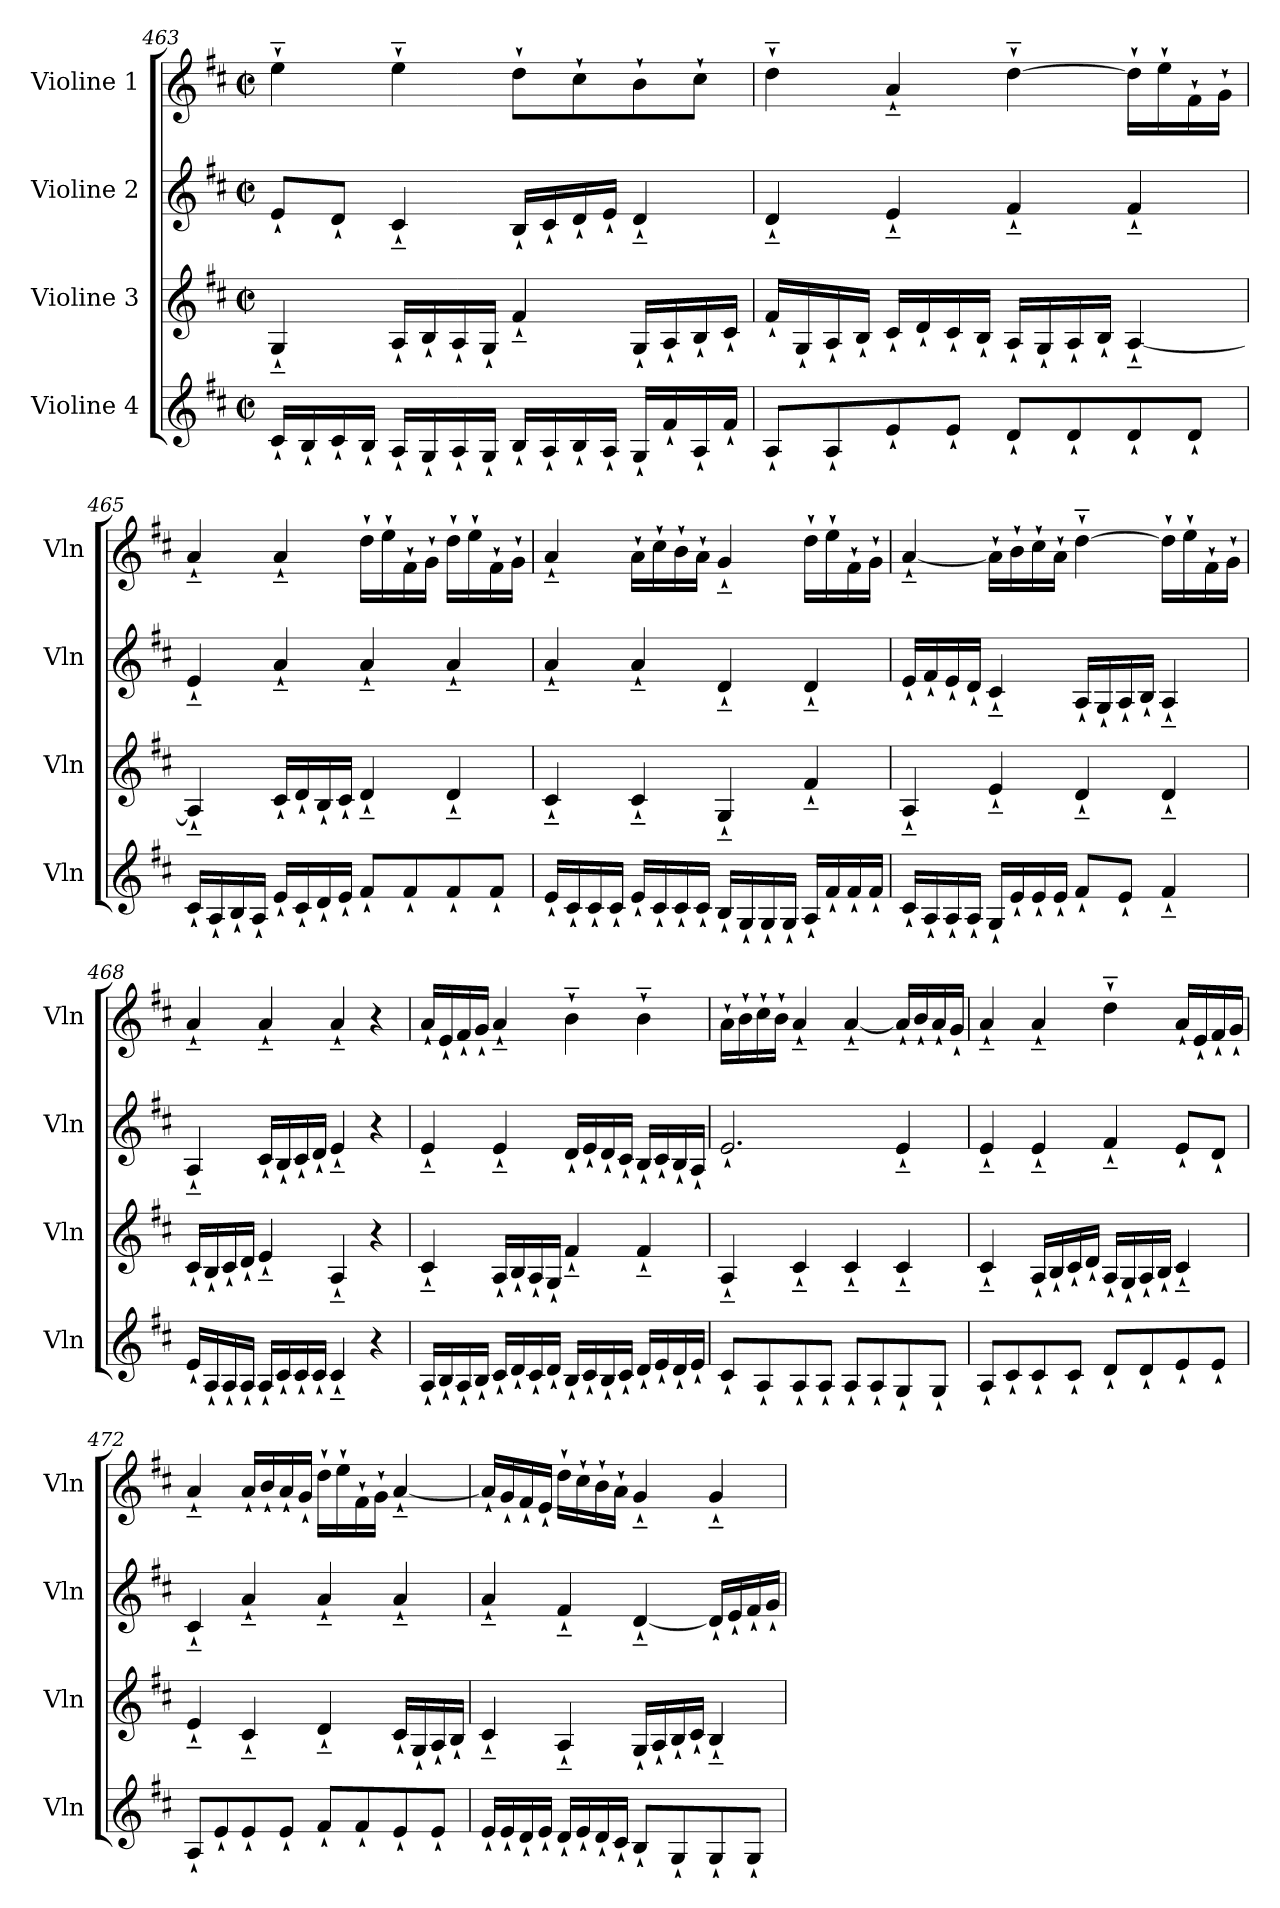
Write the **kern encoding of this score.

**kern	**kern	**kern	**kern
*part4	*part3	*part2	*part1
*staff4	*staff3	*staff2	*staff1
*I"Violine 4	*I"Violine 3	*I"Violine 2	*I"Violine 1
*I'Vln	*I'Vln	*I'Vln	*I'Vln
*clefG2	*clefG2	*clefG2	*clefG2
*k[f#c#]	*k[f#c#]	*k[f#c#]	*k[f#c#]
*D:	*D:	*D:	*D:
*M2/2	*M2/2	*M2/2	*M2/2
*met(c|)	*met(c|)	*met(c|)	*met(c|)
=463	=463	=463	=463
16c#`/LL	4G~`/	8e`/L	4ee~`\
16B`/	.	.	.
16c#`/	.	8d`/J	.
16B`/JJ	.	.	.
16A`/LL	16A`/LL	4c#~`/	4ee~`\
16G`/	16B`/	.	.
16A`/	16A`/	.	.
16G`/JJ	16G`/JJ	.	.
16B`/LL	4f#~`/	16B`/LL	8dd`\L
16A`/	.	16c#`/	.
16B`/	.	16d`/	8cc#`\
16A`/JJ	.	16e`/JJ	.
16G`/LL	16G`/LL	4d~`/	8b`\
16f#`/	16A`/	.	.
16A`/	16B`/	.	8cc#`\J
16f#`/JJ	16c#`/JJ	.	.
!!LO:LB:g=z
=464	=464	=464	=464
8A`/L	16f#`/LL	4d~`/	4dd~`\
.	16G`/	.	.
8A`/	16A`/	.	.
.	16B`/JJ	.	.
8e`/	16c#`/LL	4e~`/	4a~`/
.	16d`/	.	.
8e`/J	16c#`/	.	.
.	16B`/JJ	.	.
8d`/L	16A`/LL	4f#~`/	[4dd~`\
.	16G`/	.	.
8d`/	16A`/	.	.
.	16B`/JJ	.	.
8d`/	[4A~`/	4f#~`/	16dd`\LL]
.	.	.	16ee`\
8d`/J	.	.	16f#`\
.	.	.	16g`\JJ
=465	=465	=465	=465
16c#`/LL	4A~`/]	4e~`/	4a~`/
16A`/	.	.	.
16B`/	.	.	.
16A`/JJ	.	.	.
16e`/LL	16c#`/LL	4a~`/	4a~`/
16c#`/	16d`/	.	.
16d`/	16B`/	.	.
16e`/JJ	16c#`/JJ	.	.
8f#`/L	4d~`/	4a~`/	16dd`\LL
.	.	.	16ee`\
8f#`/	.	.	16f#`\
.	.	.	16g`\JJ
8f#`/	4d~`/	4a~`/	16dd`\LL
.	.	.	16ee`\
8f#`/J	.	.	16f#`\
.	.	.	16g`\JJ
!!LO:LB:g=z
=466	=466	=466	=466
16e`/LL	4c#~`/	4a~`/	4a~`/
16c#`/	.	.	.
16c#`/	.	.	.
16c#`/JJ	.	.	.
16e`/LL	4c#~`/	4a~`/	16a`\LL
16c#`/	.	.	16cc#`\
16c#`/	.	.	16b`\
16c#`/JJ	.	.	16a`\JJ
16B`/LL	4G~`/	4d~`/	4g~`/
16G`/	.	.	.
16G`/	.	.	.
16G`/JJ	.	.	.
16A`/LL	4f#~`/	4d~`/	16dd`\LL
16f#`/	.	.	16ee`\
16f#`/	.	.	16f#`\
16f#`/JJ	.	.	16g`\JJ
=467	=467	=467	=467
16c#`/LL	4A~`/	16e`/LL	[4a~`/
16A`/	.	16f#`/	.
16A`/	.	16e`/	.
16A`/JJ	.	16d`/JJ	.
16G`/LL	4e~`/	4c#~`/	16a`\LL]
16e`/	.	.	16b`\
16e`/	.	.	16cc#`\
16e`/JJ	.	.	16a`\JJ
8f#`/L	4d~`/	16A`/LL	[4dd~`\
.	.	16G`/	.
8e`/J	.	16A`/	.
.	.	16B`/JJ	.
4f#~`/	4d~`/	4A~`/	16dd`\LL]
.	.	.	16ee`\
.	.	.	16f#`\
.	.	.	16g`\JJ
!!LO:PB:g=z
=468	=468	=468	=468
16e`/LL	16c#`/LL	4A~`/	4a~`/
16A`/	16B`/	.	.
16A`/	16c#`/	.	.
16A`/JJ	16d`/JJ	.	.
16A`/LL	4e~`/	16c#`/LL	4a~`/
16c#`/	.	16B`/	.
16c#`/	.	16c#`/	.
16c#`/JJ	.	16d`/JJ	.
4c#~`/	4A~`/	4e~`/	4a~`/
4r	4r	4r	4r
=469	=469	=469	=469
16A`/LL	4c#~`/	4e~`/	16a`/LL
16B`/	.	.	16e`/
16A`/	.	.	16f#`/
16B`/JJ	.	.	16g`/JJ
16c#`/LL	16A`/LL	4e~`/	4a~`/
16d`/	16B`/	.	.
16c#`/	16A`/	.	.
16d`/JJ	16G`/JJ	.	.
16B`/LL	4f#~`/	16d`/LL	4b~`\
16c#`/	.	16e`/	.
16B`/	.	16d`/	.
16c#`/JJ	.	16c#`/JJ	.
16d`/LL	4f#~`/	16B`/LL	4b~`\
16e`/	.	16c#`/	.
16d`/	.	16B`/	.
16e`/JJ	.	16A`/JJ	.
!!LO:LB:g=z
=470	=470	=470	=470
8c#`/L	4A~`/	2.e`/	16a`\LL
.	.	.	16b`\
8A`/	.	.	16cc#`\
.	.	.	16b`\JJ
8A`/	4c#~`/	.	4a~`/
8A`/J	.	.	.
8A`/L	4c#~`/	.	[4a~`/
8A`/	.	.	.
8G`/	4c#~`/	4e~`/	16a`/LL]
.	.	.	16b`/
8G`/J	.	.	16a`/
.	.	.	16g`/JJ
=471	=471	=471	=471
8A`/L	4c#~`/	4e~`/	4a~`/
8c#`/	.	.	.
8c#`/	16A`/LL	4e~`/	4a~`/
.	16B`/	.	.
8c#`/J	16c#`/	.	.
.	16d`/JJ	.	.
8d`/L	16A`/LL	4f#~`/	4dd~`\
.	16G`/	.	.
8d`/	16A`/	.	.
.	16B`/JJ	.	.
8e`/	4c#~`/	8e`/L	16a`/LL
.	.	.	16e`/
8e`/J	.	8d`/J	16f#`/
.	.	.	16g`/JJ
=472	=472	=472	=472
8A`/L	4e~`/	4c#~`/	4a~`/
8e`/	.	.	.
8e`/	4c#~`/	4a~`/	16a`/LL
.	.	.	16b`/
8e`/J	.	.	16a`/
.	.	.	16g`/JJ
8f#`/L	4d~`/	4a~`/	16dd`\LL
.	.	.	16ee`\
8f#`/	.	.	16f#`\
.	.	.	16g`\JJ
8e`/	16c#`/LL	4a~`/	[4a~`/
.	16G`/	.	.
8e`/J	16A`/	.	.
.	16B`/JJ	.	.
!!LO:LB:g=z
=473	=473	=473	=473
16e`/LL	4c#~`/	4a~`/	16a`/LL]
16e`/	.	.	16g`/
16d`/	.	.	16f#`/
16e`/JJ	.	.	16e`/JJ
16d`/LL	4A~`/	4f#~`/	16dd`\LL
16e`/	.	.	16cc#`\
16d`/	.	.	16b`\
16c#`/JJ	.	.	16a`\JJ
8B`/L	16G`/LL	[4d~`/	4g~`/
.	16A`/	.	.
8G`/	16B`/	.	.
.	16c#`/JJ	.	.
8G`/	4B~`/	16d`/LL]	4g~`/
.	.	16e`/	.
8G`/J	.	16f#`/	.
.	.	16g`/JJ	.
=	=	=	=
*-	*-	*-	*-
